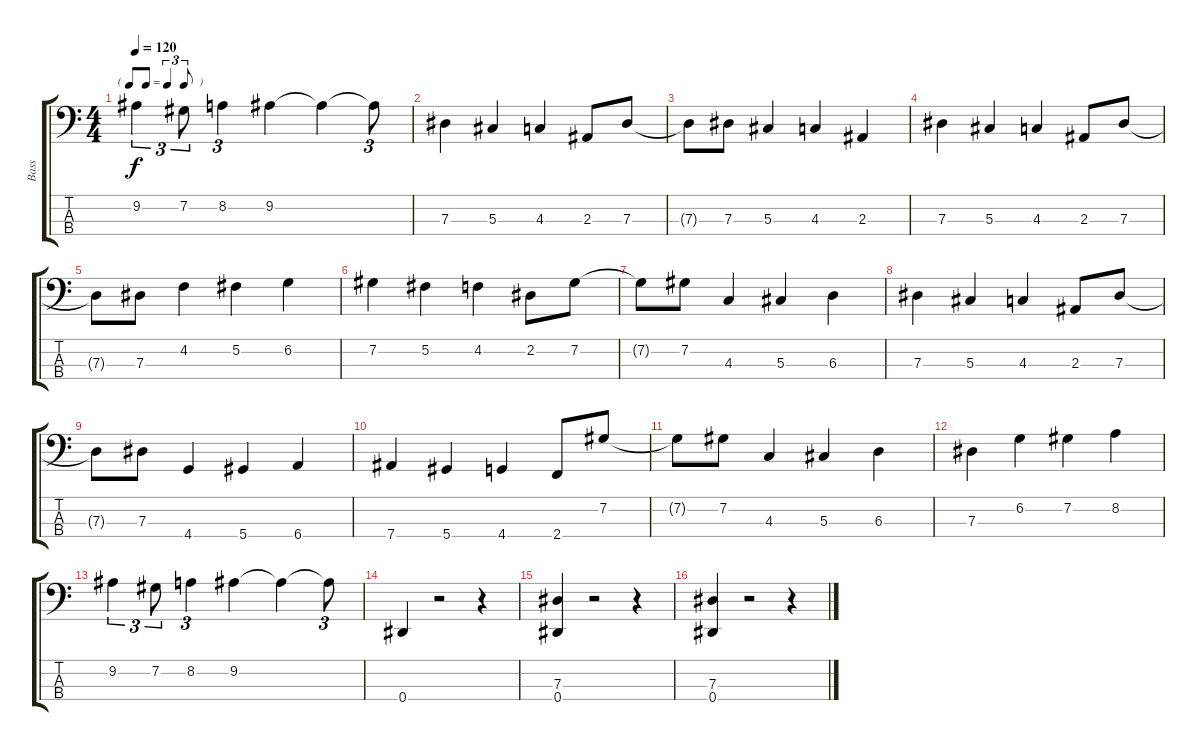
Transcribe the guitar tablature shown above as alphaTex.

\track ("Bass" "Bass") {instrument electricbassfinger}
\staff {score tabs}
\tuning (Gb2 Db2 Ab1 Eb1) {hide}
\ts (4 4)
\tf triplet8th
\tempo 120
\clef f4
\ks c
9.2.4{tu (3 2) dy f} 7.2.8{tu (3 2)} 8.2.4{tu (3 2)} 9.2.4 9.2{t}.4 9.2{t}.8{tu (3 2)} |
7.3.4 5.3.4 4.3.4 2.3.8 7.3.8 |
7.3{t}.8 7.3.8 5.3.4 4.3.4 2.3.4 |
7.3.4 5.3.4 4.3.4 2.3.8 7.3.8 |
7.3{t}.8 7.3.8 4.2.4 5.2.4 6.2.4 |
7.2.4 5.2.4 4.2.4 2.2.8 7.2.8 |
7.2{t}.8 7.2.8 4.3.4 5.3.4 6.3.4 |
7.3.4 5.3.4 4.3.4 2.3.8 7.3.8 |
7.3{t}.8 7.3.8 4.4.4 5.4.4 6.4.4 |
7.4.4 5.4.4 4.4.4 2.4.8 7.2.8 |
7.2{t}.8 7.2.8 4.3.4 5.3.4 6.3.4 |
7.3.4 6.2.4 7.2.4 8.2.4 |
9.2.4{tu (3 2)} 7.2.8{tu (3 2)} 8.2.4{tu (3 2)} 9.2.4 9.2{t}.4 9.2{t}.8{tu (3 2)} |
0.4.4 r.2 r.4 |
(7.3 0.4).4 r.2 r.4 |
(7.3 0.4).4 r.2 r.4
